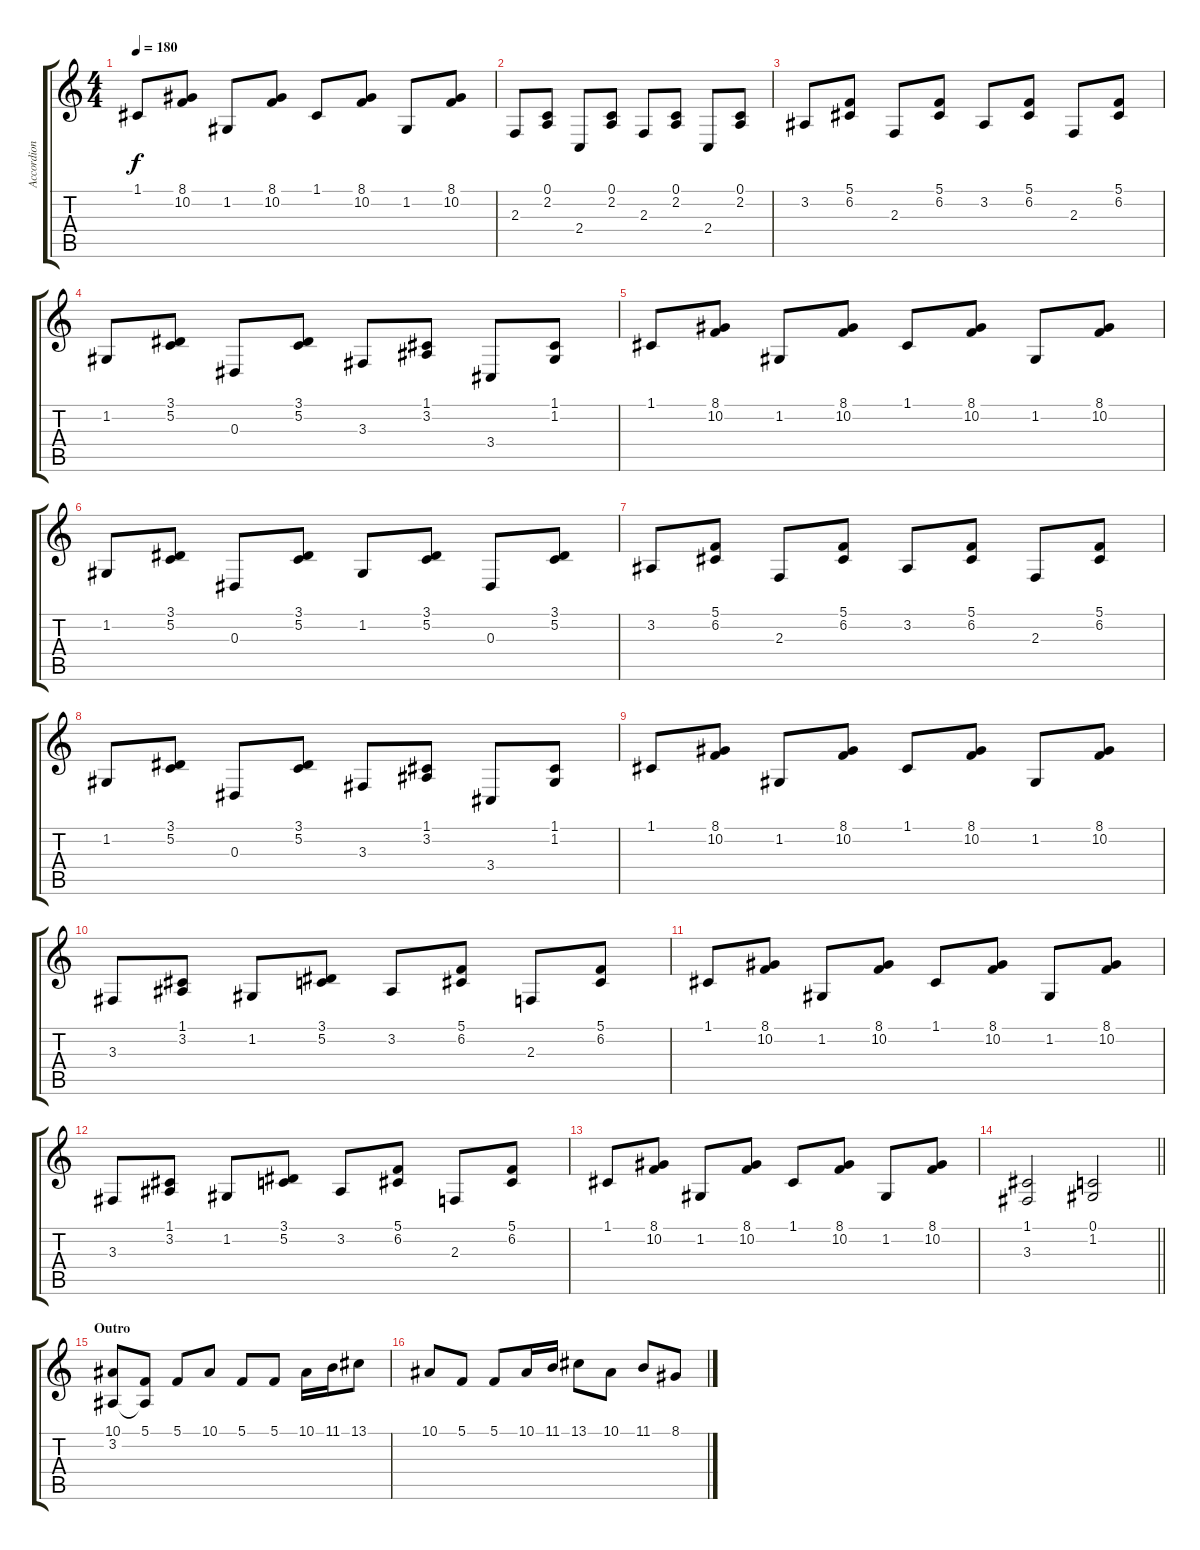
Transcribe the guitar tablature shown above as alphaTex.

\track ("Accordion" "Accordion") {instrument accordion}
\staff {score tabs}
\tuning (C4 G3 Eb3 Bb2 F2 C2) {hide}
\ts (4 4)
\tempo 180
\clef g2
\ks c
1.1.8{dy f} (8.1 10.2).8 1.2.8 (8.1 10.2).8 1.1.8 (8.1 10.2).8 1.2.8 (8.1 10.2).8 |
2.3.8 (0.1 2.2).8 2.4.8 (0.1 2.2).8 2.3.8 (0.1 2.2).8 2.4.8 (0.1 2.2).8 |
3.2.8 (5.1 6.2).8 2.3.8 (5.1 6.2).8 3.2.8 (5.1 6.2).8 2.3.8 (5.1 6.2).8 |
1.2.8 (3.1 5.2).8 0.3.8 (3.1 5.2).8 3.3.8 (1.1 3.2).8 3.4.8 (1.1 1.2).8 |
1.1.8 (8.1 10.2).8 1.2.8 (8.1 10.2).8 1.1.8 (8.1 10.2).8 1.2.8 (8.1 10.2).8 |
1.2.8 (3.1 5.2).8 0.3.8 (3.1 5.2).8 1.2.8 (3.1 5.2).8 0.3.8 (3.1 5.2).8 |
3.2.8 (5.1 6.2).8 2.3.8 (5.1 6.2).8 3.2.8 (5.1 6.2).8 2.3.8 (5.1 6.2).8 |
1.2.8 (3.1 5.2).8 0.3.8 (3.1 5.2).8 3.3.8 (1.1 3.2).8 3.4.8 (1.1 1.2).8 |
1.1.8 (8.1 10.2).8 1.2.8 (8.1 10.2).8 1.1.8 (8.1 10.2).8 1.2.8 (8.1 10.2).8 |
3.3.8 (1.1 3.2).8 1.2.8 (3.1 5.2).8 3.2.8 (5.1 6.2).8 2.3.8 (5.1 6.2).8 |
1.1.8 (8.1 10.2).8 1.2.8 (8.1 10.2).8 1.1.8 (8.1 10.2).8 1.2.8 (8.1 10.2).8 |
3.3.8 (1.1 3.2).8 1.2.8 (3.1 5.2).8 3.2.8 (5.1 6.2).8 2.3.8 (5.1 6.2).8 |
1.1.8 (8.1 10.2).8 1.2.8 (8.1 10.2).8 1.1.8 (8.1 10.2).8 1.2.8 (8.1 10.2).8 |
\barLineRight lightlight
(1.1 3.3).2 (0.1 1.2).2 |
\section ("" "Outro")
(10.1 3.2).8 (5.1 3.2{t}).8 5.1.8 10.1.8 5.1.8 5.1.8 10.1.16 11.1.16 13.1.8 |
10.1.8 5.1.8 5.1.8 10.1.16 11.1.16 13.1.8 10.1.8 11.1.8 8.1.8
